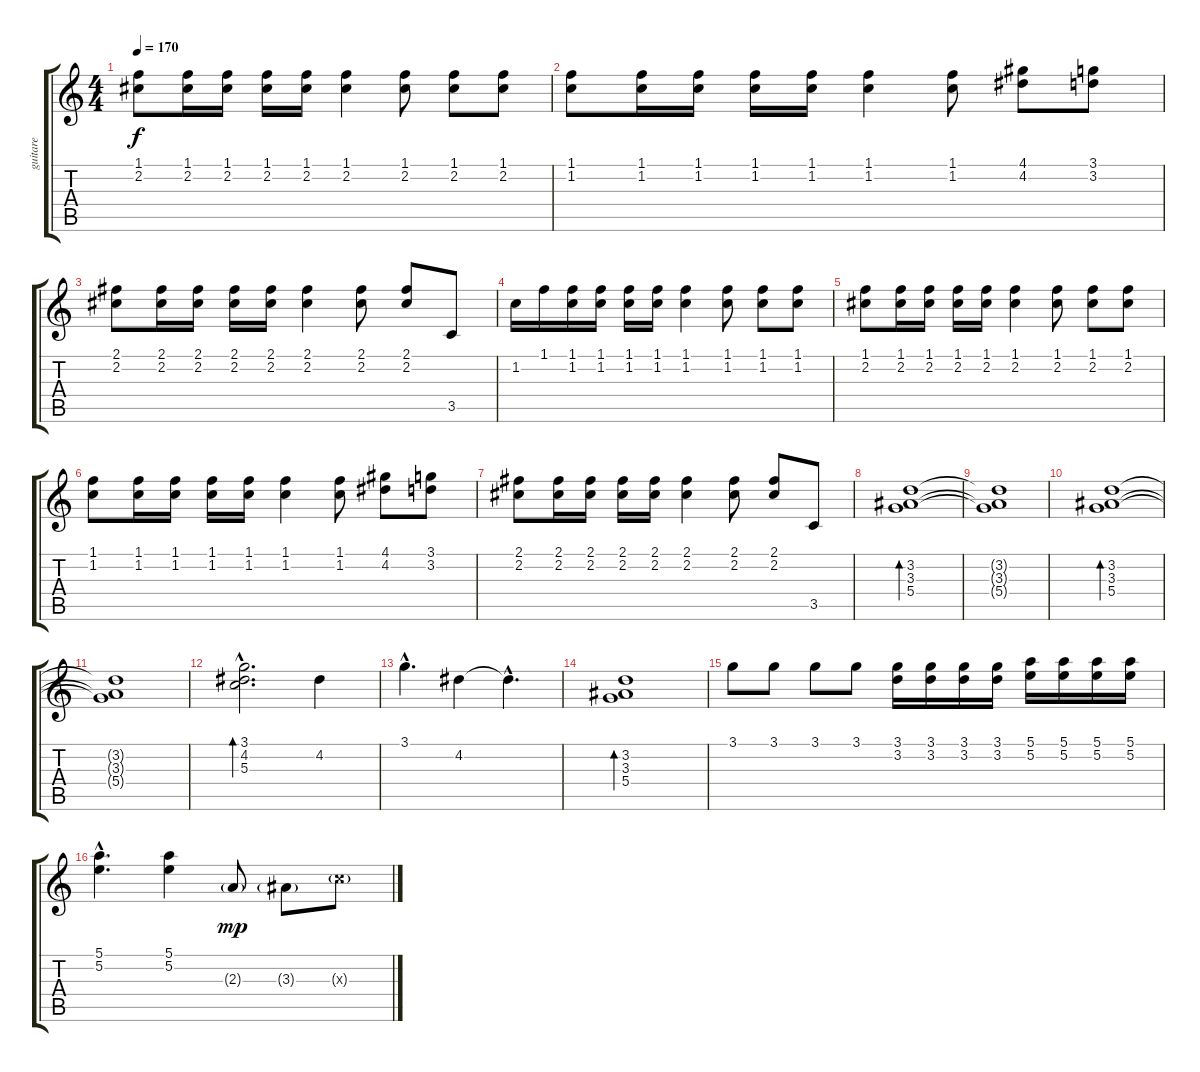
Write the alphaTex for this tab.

\track ("guitare" "guitare") {instrument acousticguitarsteel}
\staff {score tabs}
\tuning (E4 B3 G3 D3 A2 E2) {hide}
\ts (4 4)
\tempo 170
\clef g2
\ks c
(1.1 2.2).8{dy f} (1.1 2.2).16 (1.1 2.2).16 (1.1 2.2).16 (1.1 2.2).16 (1.1 2.2).4 (1.1 2.2).8 (1.1 2.2).8 (1.1 2.2).8 |
(1.1 1.2).8 (1.1 1.2).16 (1.1 1.2).16 (1.1 1.2).16 (1.1 1.2).16 (1.1 1.2).4 (1.1 1.2).8 (4.1 4.2).8 (3.1 3.2).8 |
(2.1 2.2).8 (2.1 2.2).16 (2.1 2.2).16 (2.1 2.2).16 (2.1 2.2).16 (2.1 2.2).4 (2.1 2.2).8 (2.1 2.2).8 3.5.8 |
1.2.16 1.1.16 (1.1 1.2).16 (1.1 1.2).16 (1.1 1.2).16 (1.1 1.2).16 (1.1 1.2).4 (1.1 1.2).8 (1.1 1.2).8 (1.1 1.2).8 |
(1.1 2.2).8 (1.1 2.2).16 (1.1 2.2).16 (1.1 2.2).16 (1.1 2.2).16 (1.1 2.2).4 (1.1 2.2).8 (1.1 2.2).8 (1.1 2.2).8 |
(1.1 1.2).8 (1.1 1.2).16 (1.1 1.2).16 (1.1 1.2).16 (1.1 1.2).16 (1.1 1.2).4 (1.1 1.2).8 (4.1 4.2).8 (3.1 3.2).8 |
(2.1 2.2).8 (2.1 2.2).16 (2.1 2.2).16 (2.1 2.2).16 (2.1 2.2).16 (2.1 2.2).4 (2.1 2.2).8 (2.1 2.2).8 3.5.8 |
(3.2 3.3 5.4).1{bd 480} |
(3.2{t} 3.3{t} 5.4{t}).1 |
(3.2 3.3 5.4).1{bd 480} |
(3.2{t} 3.3{t} 5.4{t}).1 |
(3.1{hac} 4.2{hac} 5.3{hac}).2{d bd 480} 4.2.4 |
3.1{hac}.4{d} 4.2.4 4.2{hac t}.4{d} |
(3.2 3.3 5.4).1{bd 480} |
3.1.8 3.1.8 3.1.8 3.1.8 (3.1 3.2).16 (3.1 3.2).16 (3.1 3.2).16 (3.1 3.2).16 (5.1 5.2).16 (5.1 5.2).16 (5.1 5.2).16 (5.1 5.2).16 |
(5.1{hac} 5.2{hac}).4{d} (5.1 5.2).4 2.3{g}.8{dy mp} 3.3{g}.8 5.3{g x}.8
